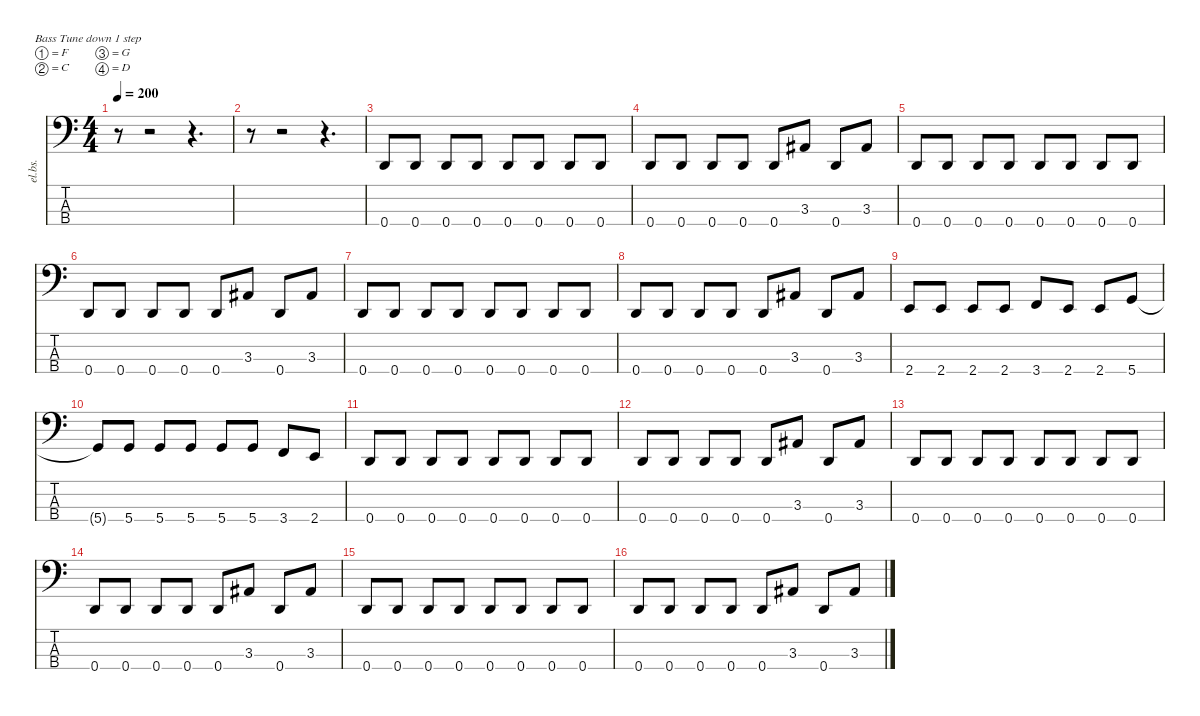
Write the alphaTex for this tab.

\defaultSystemsLayout 4
\hideDynamics
\bracketExtendMode nobrackets
\track ("Bas" "el.bs.") {instrument electricbasspick}
\staff {score tabs}
\tuning (F2 C2 G1 D1)
\ts (4 4)
\tempo 200
\clef f4
\ks c
r.8{dy f} r.2 r.4{d} |
r.8 r.2 r.4{d} |
0.4.8 0.4.8 0.4.8 0.4.8 0.4.8 0.4.8 0.4.8 0.4.8 |
0.4.8 0.4.8 0.4.8 0.4.8 0.4.8 3.3{acc #}.8 0.4.8 3.3{acc #}.8 |
0.4.8 0.4.8 0.4.8 0.4.8 0.4.8 0.4.8 0.4.8 0.4.8 |
0.4.8 0.4.8 0.4.8 0.4.8 0.4.8 3.3{acc #}.8 0.4.8 3.3{acc #}.8 |
0.4.8 0.4.8 0.4.8 0.4.8 0.4.8 0.4.8 0.4.8 0.4.8 |
0.4.8 0.4.8 0.4.8 0.4.8 0.4.8 3.3{acc #}.8 0.4.8 3.3{acc #}.8 |
2.4.8 2.4.8 2.4.8 2.4.8 3.4.8 2.4.8 2.4.8 5.4.8 |
5.4{t}.8 5.4.8 5.4.8 5.4.8 5.4.8 5.4.8 3.4.8 2.4.8 |
0.4.8 0.4.8 0.4.8 0.4.8 0.4.8 0.4.8 0.4.8 0.4.8 |
0.4.8 0.4.8 0.4.8 0.4.8 0.4.8 3.3{acc #}.8 0.4.8 3.3{acc #}.8 |
0.4.8 0.4.8 0.4.8 0.4.8 0.4.8 0.4.8 0.4.8 0.4.8 |
0.4.8 0.4.8 0.4.8 0.4.8 0.4.8 3.3{acc #}.8 0.4.8 3.3{acc #}.8 |
0.4.8 0.4.8 0.4.8 0.4.8 0.4.8 0.4.8 0.4.8 0.4.8 |
0.4.8 0.4.8 0.4.8 0.4.8 0.4.8 3.3{acc #}.8 0.4.8 3.3{acc #}.8
